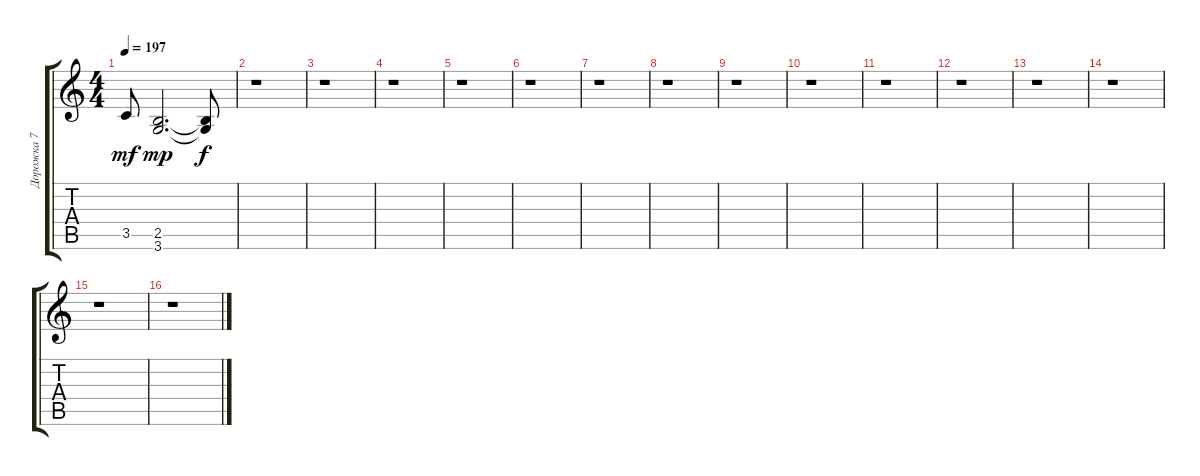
\track ("Дорожка 7" "Дорожка 7") {instrument distortionguitar}
\staff {score tabs}
\tuning (E4 B3 G3 D3 A2 E2) {hide}
\ts (4 4)
\tempo 197
\clef g2
\ks c
3.5.8{dy mf} (2.5 3.6).2{d dy mp} (2.5{t} 3.6{t}).8{dy f} |
r.1 |
r.1 |
r.1 |
r.1 |
r.1 |
r.1 |
r.1 |
r.1 |
r.1 |
r.1 |
r.1 |
r.1 |
r.1 |
r.1 |
r.1
